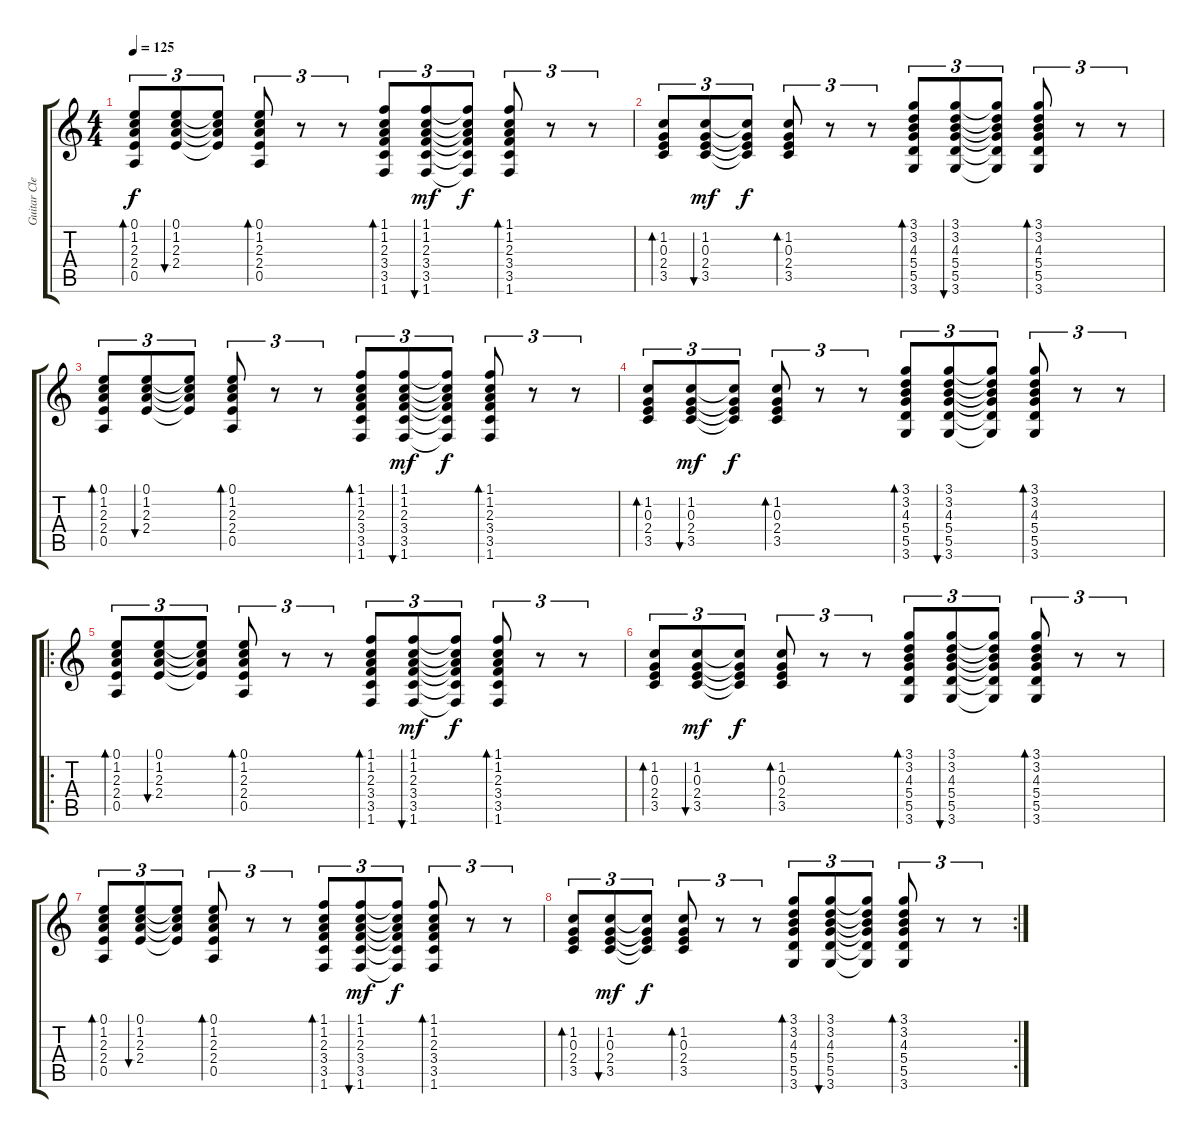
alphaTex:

\track ("Guitar Clean + Small Chorus /reverb" "Guitar Cle") {instrument electricguitarclean}
\staff {score tabs}
\tuning (E4 B3 G3 D3 A2 E2) {hide}
\ts (4 4)
\tempo 125
\clef g2
\ks c
(0.1 1.2 2.3 2.4 0.5).8{tu (3 2) bd 30 dy f} (0.1 1.2 2.3 2.4).8{tu (3 2) bu 30} (0.1{t} 1.2{t} 2.3{t} 2.4{t}).8{tu (3 2)} (0.1 1.2 2.3 2.4 0.5).8{tu (3 2) bd 30} r.8{tu (3 2)} r.8{tu (3 2)} (1.1 1.2 2.3 3.4 3.5 1.6).8{tu (3 2) bd 30} (1.1 1.2 2.3 3.4 3.5 1.6).8{tu (3 2) bu 30 dy mf} (1.1{t} 1.2{t} 2.3{t} 3.4{t} 3.5{t} 1.6{t}).8{tu (3 2) dy f} (1.1 1.2 2.3 3.4 3.5 1.6).8{tu (3 2) bd 30} r.8{tu (3 2)} r.8{tu (3 2)} |
(1.2 0.3 2.4 3.5).8{tu (3 2) bd 30} (1.2 0.3 2.4 3.5).8{tu (3 2) bu 30 dy mf} (1.2{t} 0.3{t} 2.4{t} 3.5{t}).8{tu (3 2) dy f} (1.2 0.3 2.4 3.5).8{tu (3 2) bd 30} r.8{tu (3 2)} r.8{tu (3 2)} (3.1 3.2 4.3 5.4 5.5 3.6).8{tu (3 2) bd 30} (3.1 3.2 4.3 5.4 5.5 3.6).8{tu (3 2) bu 30} (3.1{t} 3.2{t} 4.3{t} 5.4{t} 5.5{t} 3.6{t}).8{tu (3 2)} (3.1 3.2 4.3 5.4 5.5 3.6).8{tu (3 2) bd 30} r.8{tu (3 2)} r.8{tu (3 2)} |
(0.1 1.2 2.3 2.4 0.5).8{tu (3 2) bd 30} (0.1 1.2 2.3 2.4).8{tu (3 2) bu 30} (0.1{t} 1.2{t} 2.3{t} 2.4{t}).8{tu (3 2)} (0.1 1.2 2.3 2.4 0.5).8{tu (3 2) bd 30} r.8{tu (3 2)} r.8{tu (3 2)} (1.1 1.2 2.3 3.4 3.5 1.6).8{tu (3 2) bd 30} (1.1 1.2 2.3 3.4 3.5 1.6).8{tu (3 2) bu 30 dy mf} (1.1{t} 1.2{t} 2.3{t} 3.4{t} 3.5{t} 1.6{t}).8{tu (3 2) dy f} (1.1 1.2 2.3 3.4 3.5 1.6).8{tu (3 2) bd 30} r.8{tu (3 2)} r.8{tu (3 2)} |
(1.2 0.3 2.4 3.5).8{tu (3 2) bd 30} (1.2 0.3 2.4 3.5).8{tu (3 2) bu 30 dy mf} (1.2{t} 0.3{t} 2.4{t} 3.5{t}).8{tu (3 2) dy f} (1.2 0.3 2.4 3.5).8{tu (3 2) bd 30} r.8{tu (3 2)} r.8{tu (3 2)} (3.1 3.2 4.3 5.4 5.5 3.6).8{tu (3 2) bd 30} (3.1 3.2 4.3 5.4 5.5 3.6).8{tu (3 2) bu 30} (3.1{t} 3.2{t} 4.3{t} 5.4{t} 5.5{t} 3.6{t}).8{tu (3 2)} (3.1 3.2 4.3 5.4 5.5 3.6).8{tu (3 2) bd 30} r.8{tu (3 2)} r.8{tu (3 2)} |
\ro
(0.1 1.2 2.3 2.4 0.5).8{tu (3 2) bd 30} (0.1 1.2 2.3 2.4).8{tu (3 2) bu 30} (0.1{t} 1.2{t} 2.3{t} 2.4{t}).8{tu (3 2)} (0.1 1.2 2.3 2.4 0.5).8{tu (3 2) bd 30} r.8{tu (3 2)} r.8{tu (3 2)} (1.1 1.2 2.3 3.4 3.5 1.6).8{tu (3 2) bd 30} (1.1 1.2 2.3 3.4 3.5 1.6).8{tu (3 2) bu 30 dy mf} (1.1{t} 1.2{t} 2.3{t} 3.4{t} 3.5{t} 1.6{t}).8{tu (3 2) dy f} (1.1 1.2 2.3 3.4 3.5 1.6).8{tu (3 2) bd 30} r.8{tu (3 2)} r.8{tu (3 2)} |
(1.2 0.3 2.4 3.5).8{tu (3 2) bd 30} (1.2 0.3 2.4 3.5).8{tu (3 2) bu 30 dy mf} (1.2{t} 0.3{t} 2.4{t} 3.5{t}).8{tu (3 2) dy f} (1.2 0.3 2.4 3.5).8{tu (3 2) bd 30} r.8{tu (3 2)} r.8{tu (3 2)} (3.1 3.2 4.3 5.4 5.5 3.6).8{tu (3 2) bd 30} (3.1 3.2 4.3 5.4 5.5 3.6).8{tu (3 2) bu 30} (3.1{t} 3.2{t} 4.3{t} 5.4{t} 5.5{t} 3.6{t}).8{tu (3 2)} (3.1 3.2 4.3 5.4 5.5 3.6).8{tu (3 2) bd 30} r.8{tu (3 2)} r.8{tu (3 2)} |
(0.1 1.2 2.3 2.4 0.5).8{tu (3 2) bd 30} (0.1 1.2 2.3 2.4).8{tu (3 2) bu 30} (0.1{t} 1.2{t} 2.3{t} 2.4{t}).8{tu (3 2)} (0.1 1.2 2.3 2.4 0.5).8{tu (3 2) bd 30} r.8{tu (3 2)} r.8{tu (3 2)} (1.1 1.2 2.3 3.4 3.5 1.6).8{tu (3 2) bd 30} (1.1 1.2 2.3 3.4 3.5 1.6).8{tu (3 2) bu 30 dy mf} (1.1{t} 1.2{t} 2.3{t} 3.4{t} 3.5{t} 1.6{t}).8{tu (3 2) dy f} (1.1 1.2 2.3 3.4 3.5 1.6).8{tu (3 2) bd 30} r.8{tu (3 2)} r.8{tu (3 2)} |
\rc 2
(1.2 0.3 2.4 3.5).8{tu (3 2) bd 30} (1.2 0.3 2.4 3.5).8{tu (3 2) bu 30 dy mf} (1.2{t} 0.3{t} 2.4{t} 3.5{t}).8{tu (3 2) dy f} (1.2 0.3 2.4 3.5).8{tu (3 2) bd 30} r.8{tu (3 2)} r.8{tu (3 2)} (3.1 3.2 4.3 5.4 5.5 3.6).8{tu (3 2) bd 30} (3.1 3.2 4.3 5.4 5.5 3.6).8{tu (3 2) bu 30} (3.1{t} 3.2{t} 4.3{t} 5.4{t} 5.5{t} 3.6{t}).8{tu (3 2)} (3.1 3.2 4.3 5.4 5.5 3.6).8{tu (3 2) bd 30} r.8{tu (3 2)} r.8{tu (3 2)}
